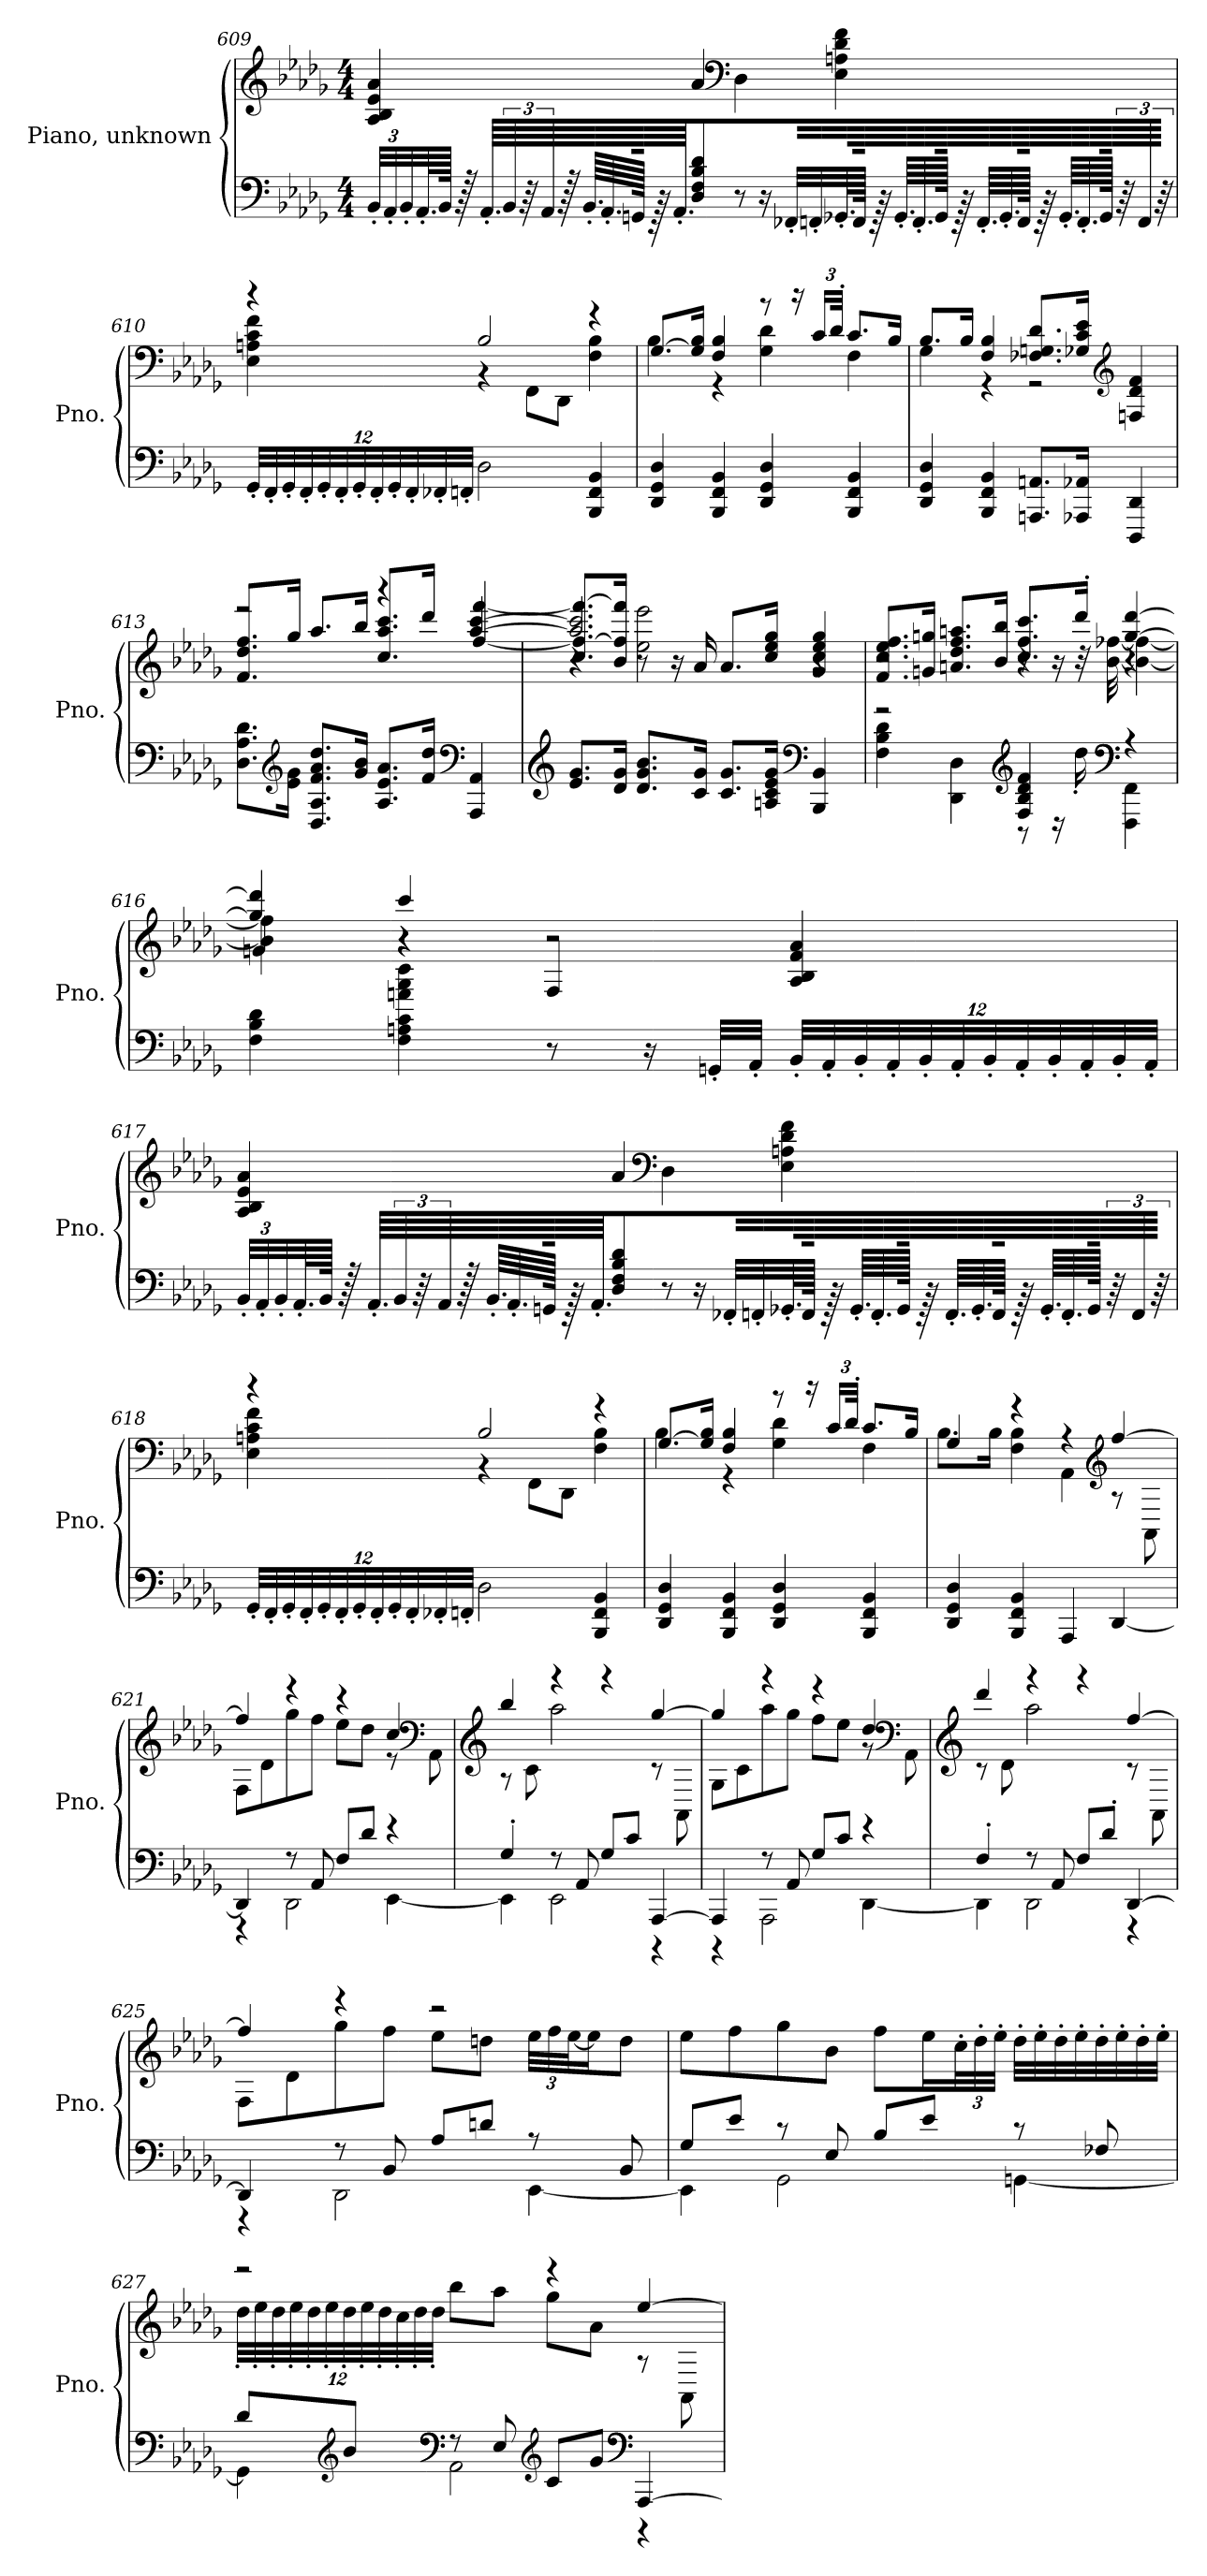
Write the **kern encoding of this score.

**kern	**kern
*part1	*part1
*staff2	*staff1
*I"Piano, unknown	*
*I'Pno.	*
!!LO:LB:g=z
*clefF4	*clefG2
*k[b-e-a-d-g-]	*k[b-e-a-d-g-]
*M4/4	*M4/4
*Xbrackettup	*
=609	=609
48BB-'/LLL	4A-/ 4B-/ 4e-/ 4a-/
48AA-'/	.
48BB-'/	.
64.AA-'/L	.
128BB-/JJJJk	.
128r	.
64.AA-'/LLLL	.
*brackettup	*
96BB-/JJJJ	.
96r	.
96AA-/	.
128r	.
64.BB-'/LLLL	.
64.AA-'/	.
128GGn/JJJJk	.
128r	.
64.AA-'/	.
4D-\ 4F\ 4B-\ 4d-\	4a-/
*	*clefF4
8r	4D-\
16r	.
32FF-X'/LLL	.
32FFn'/	.
64.GG-X'/L	4E-\ 4An\ 4d-\ 4f\
128FF/JJJJk	.
128r	.
64.GG-'/LLLL	.
64.FF'/	.
128GG-/JJJJk	.
128r	.
64.FF'/LLLL	.
64.GG-'/	.
128FF/JJJJk	.
128r	.
64.GG-'/LLLL	.
64.FF'/	.
128GG-/JJJJk	.
96r	.
96FF/	.
96r	.
!!LO:PB:g=z
=610	=610
*Xbrackettup	*
*	*^
48GG-'/LLL	4r	4E-\ 4An\ 4c\ 4f\
48FF'/	.	.
48GG-'/	.	.
48FF'/	.	.
48GG-'/	.	.
48FF'/	.	.
48GG-'/	.	.
48FF'/	.	.
48GG-'/	.	.
48FF'/	.	.
48FF-X'/	.	.
48FFn'/JJJ	.	.
2D-\	2B-/	4r
.	.	8FF\L
.	.	8DD-\J
4BBB-/ 4FF/ 4BB-/	4r	4F\ 4B-\
=611	=611	=611
4DD-/ 4GG-/ 4D-/	[8.G-/L	4B-\
.	16G-/] 16B-/Jk	.
4BBB-/ 4FF/ 4BB-/	4F/ 4B-/	4r
4DD-/ 4GG-/ 4D-/	8r	4G-\ 4d-\
.	16r	.
*	*Xbrackettup	*
.	24c/LL	.
.	48d-'/JJk	.
4BBB-/ 4FF/ 4BB-/	8.c/L	4F\
.	16B-/Jk	.
=612	=612	=612
4DD-/ 4GG-/ 4D-/	8.B-/L	4G-\
.	16B-/Jk	.
4BBB-/ 4FF/ 4BB-/	4F/ 4B-/	4r
8.AAAn/ 8.AAn/L	8.F-X/ 8.Gn/ 8.d-/L	2r
16AAA-X/ 16AA-X/Jk	16G-X/ 16c/ 16e-/Jk	.
*	*clefG2	*
4DDD-/ 4DD-/	4Fn/ 4d-/ 4f/	.
!!LO:LB:g=z	!!
=613	=613	=613
8.D-\ 8.A-\ 8.d-\L	2r	8.f/ 8.dd-/ 8.ff/L
*clefG2	*	*
16e-\ 16g-\Jk	.	16gg-/Jk
8.D-/ 8.A-/ 8.f/ 8.a-/ 8.dd-/L	.	8.aa-/L
16g-/ 16b-/Jk	.	16bb-/Jk
8.A-/ 8.e-/ 8.a-/L	4r	8.cc/ 8.aa-/ 8.ccc/L
16f/ 16dd-/Jk	.	16ddd-/Jk
*clefF4	*	*
4AAA-/ 4AA-/	[4aa-/ [4ccc/	[4ff/ [4fff/
*	*v	*v
=614	=614
*clefG2	*
*	*^
*	*	*^
8.e-/ 8.g-/L	2.aa-/] 2.ccc/]	4r	8.cc/ 8.ff/_ 8.fff/_L
16d-/ 16g-/Jk	.	.	16b-/ 16ff/] 16fff/]Jk
8.d-/ 8.g-/ 8.b-/L	.	2ee-\ 2eee-\	8r
.	.	.	16r
16c/ 16g-/Jk	.	.	16a-/
8.c/ 8.g-/L	.	.	8.a-/L
16An/ 16c/ 16e-/ 16g-/Jk	.	.	16cc/ 16ee-/ 16gg-/Jk
*clefF4	*	*	*
4BBB-/ 4BB-/	4r	4r	4g-/ 4cc/ 4ee-/ 4gg-/
!!LO:LB:g=z	!!	!!
=615	=615	=615	=615
*^	*	*	*
2r	4F\ 4B-\ 4d-\	2r	2r	8.f/ 8.cc/ 8.ee-/ 8.ff/L
.	.	.	.	16gn/ 16ggn/Jk
.	4DD-\ 4D-\	.	.	8.an/ 8.dd-/ 8.ff/ 8.aan/L
.	.	.	.	16b-/ 16bb-/Jk
*clefG2	*	*	*	*
4F/ 4B-/ 4d-/ 4f/	8r	4r	8r	8.cc/ 8.ff/ 8.ccc/L
.	16r	.	16r	.
.	16dd-'\	.	32r	16ddd-'/Jk
.	.	.	[32b-\ [32ff-X\	.
*clefF4	*	*	*	*
4r	4FFF\ 4FF\	[4gg/ [4ddd-/	4b-\_ 4ff-\_	4r
*v	*v	*	*	*
=616	=616	=616	=616
4F\ 4B-\ 4d-\	4gg/] 4ddd-/]	4b-\] 4ff-\]	4gn/
4F\ 4An\ 4c\ 4an\ 4cc\ 4ff\	4r	4r	4ccc/
8r	2r	2r	4F/
16r	.	.	.
32GGn'/LLL	.	.	.
32AA-'/JJJ	.	.	.
48BB-'/LLL	.	.	4A-/ 4B-/ 4f/ 4a-/
48AA-'/	.	.	.
48BB-'/	.	.	.
48AA-'/	.	.	.
48BB-'/	.	.	.
48AA-'/	.	.	.
48BB-'/	.	.	.
48AA-'/	.	.	.
48BB-'/	.	.	.
48AA-'/	.	.	.
48BB-'/	.	.	.
48AA-'/JJJ	.	.	.
*	*v	*v	*v
!!LO:LB:g=z
=617	=617
48BB-'/LLL	4A-/ 4B-/ 4e-/ 4a-/
48AA-'/	.
48BB-'/	.
64.AA-'/L	.
128BB-/JJJJk	.
128r	.
64.AA-'/LLLL	.
*brackettup	*
96BB-/JJJJ	.
96r	.
96AA-/	.
128r	.
64.BB-'/LLLL	.
64.AA-'/	.
128GGn/JJJJk	.
128r	.
64.AA-'/	.
4D-\ 4F\ 4B-\ 4d-\	4a-/
*	*clefF4
8r	4D-\
16r	.
32FF-X'/LLL	.
32FFn'/	.
64.GG-X'/L	4E-\ 4An\ 4d-\ 4f\
128FF/JJJJk	.
128r	.
64.GG-'/LLLL	.
64.FF'/	.
128GG-/JJJJk	.
128r	.
64.FF'/LLLL	.
64.GG-'/	.
128FF/JJJJk	.
128r	.
64.GG-'/LLLL	.
64.FF'/	.
128GG-/JJJJk	.
96r	.
96FF/	.
96r	.
!!LO:LB:g=z
=618	=618
*Xbrackettup	*
*	*^
48GG-'/LLL	4r	4E-\ 4An\ 4c\ 4f\
48FF'/	.	.
48GG-'/	.	.
48FF'/	.	.
48GG-'/	.	.
48FF'/	.	.
48GG-'/	.	.
48FF'/	.	.
48GG-'/	.	.
48FF'/	.	.
48FF-X'/	.	.
48FFn'/JJJ	.	.
2D-\	2B-/	4r
.	.	8FF\L
.	.	8DD-\J
4BBB-/ 4FF/ 4BB-/	4r	4F\ 4B-\
=619	=619	=619
4DD-/ 4GG-/ 4D-/	[8.G-/L	4B-\
.	16G-/] 16B-/Jk	.
4BBB-/ 4FF/ 4BB-/	4F/ 4B-/	4r
4DD-/ 4GG-/ 4D-/	8r	4G-\ 4d-\
.	16r	.
.	24c/LL	.
.	48d-'/JJk	.
4BBB-/ 4FF/ 4BB-/	8.c/L	4F\
.	16B-/Jk	.
=620	=620	=620
4DD-/ 4GG-/ 4D-/	4G-/	8.B-\L
.	.	16B-\Jk
4BBB-/ 4FF/ 4BB-/	4r	4F\ 4B-\
4AAA-/	4r	4AA-\
*	*clefG2	*
[4DD-/	[4ff/	8r
.	.	8AA-\
!!LO:LB:g=z	!!
=621	=621	=621
*^	*	*
4DD-/]	4r	4ff/]	8F\L
.	.	.	8d-\
8r	2DD-\	4r	8gg-\
8AA-/	.	.	8ff\J
8F/L	.	4r	8ee-\L
8d-/J	.	.	8dd-\J
4r	[4EE-\	4cc/	8r
*	*	*clefF4	*
.	.	.	8AA-\
=622	=622	=622	=622
*	*	*clefG2	*
4G-'/	4EE-\]	4bb-/	8r
.	.	.	8c\
8r	2EE-\	4r	2aa-\
8AA-/	.	.	.
8G-/L	.	4r	.
8c/J	.	.	.
[4AAA-/	4r	[4gg-/	8r
.	.	.	8AA-\
=623	=623	=623	=623
4AAA-/]	4r	4gg-/]	8G-\L
.	.	.	8c\
8r	2AAA-\	4r	8aa-\
8AA-/	.	.	8gg-\J
8G-/L	.	4r	8ff\L
8c/J	.	.	8ee-\J
4r	[4DD-\	4dd-/	8r
*	*	*clefF4	*
.	.	.	8AA-\
!!LO:PB:g=z	!!
=624	=624	=624	=624
*	*	*clefG2	*
4F'/	4DD-\]	4ddd-/	8r
.	.	.	8d-\
8r	2DD-\	4r	2aa-\
8AA-/	.	.	.
8F/L	.	4r	.
8d-'/J	.	.	.
[4DD-/	4r	[4ff/	8r
.	.	.	8AA-\
=625	=625	=625	=625
4DD-/]	4r	4ff/]	8F\L
.	.	.	8d-\
8r	2DD-\	4r	8gg-\
8BB-/	.	.	8ff\J
8A-/L	.	2r	8ee-\L
8dn/J	.	.	8ddn\J
8r	[4EE-\	.	48ee-\LLL
.	.	.	48ff\
.	.	.	[48ee-\J
.	.	.	16ee-\J]
8BB-/	.	.	8dd\J
*	*	*v	*v
=626	=626	=626
8G-/L	4EE-\]	8ee-\L
8e-/J	.	8ff\
8r	2GG-\	8gg-\
8E-/	.	8b-\J
8B-/L	.	8ff\L
8e-/J	.	16ee-\L
.	.	48cc'\L
.	.	48dd-'\
.	.	48ee-'\JJJ
8r	[4GGn\	32dd-'\LLL
.	.	32ee-'\
.	.	32dd-'\
.	.	32ee-'\
8F-X/	.	32dd-'\
.	.	32ee-'\
.	.	32dd-'\
.	.	32ee-'\JJJ
!!LO:LB:g=z
=627	=627	=627
*	*	*^
8d-/L	4GG\]	2r	48dd-'\LLL
.	.	.	48ee-'\
.	.	.	48dd-'\
.	.	.	48ee-'\
.	.	.	48dd-'\
.	.	.	48ee-'\
*clefG2	*	*	*
8b-/J	.	.	48dd-'\
.	.	.	48ee-'\
.	.	.	48dd-'\
.	.	.	48cc'\
.	.	.	48dd-'\
.	.	.	48dd-'\JJJ
*clefF4	*	*	*
8r	2AA-\	.	8bb-\L
8E-/	.	.	8aa-\J
*clefG2	*	*	*
8c/L	.	4r	8gg-\L
8g-/J	.	.	8a-\J
*clefF4	*	*	*
[4AAA-/	4r	[4ee-/	8r
.	.	.	8AA-\
*v	*v	*	*
*	*v	*v
=	=
*-	*-
